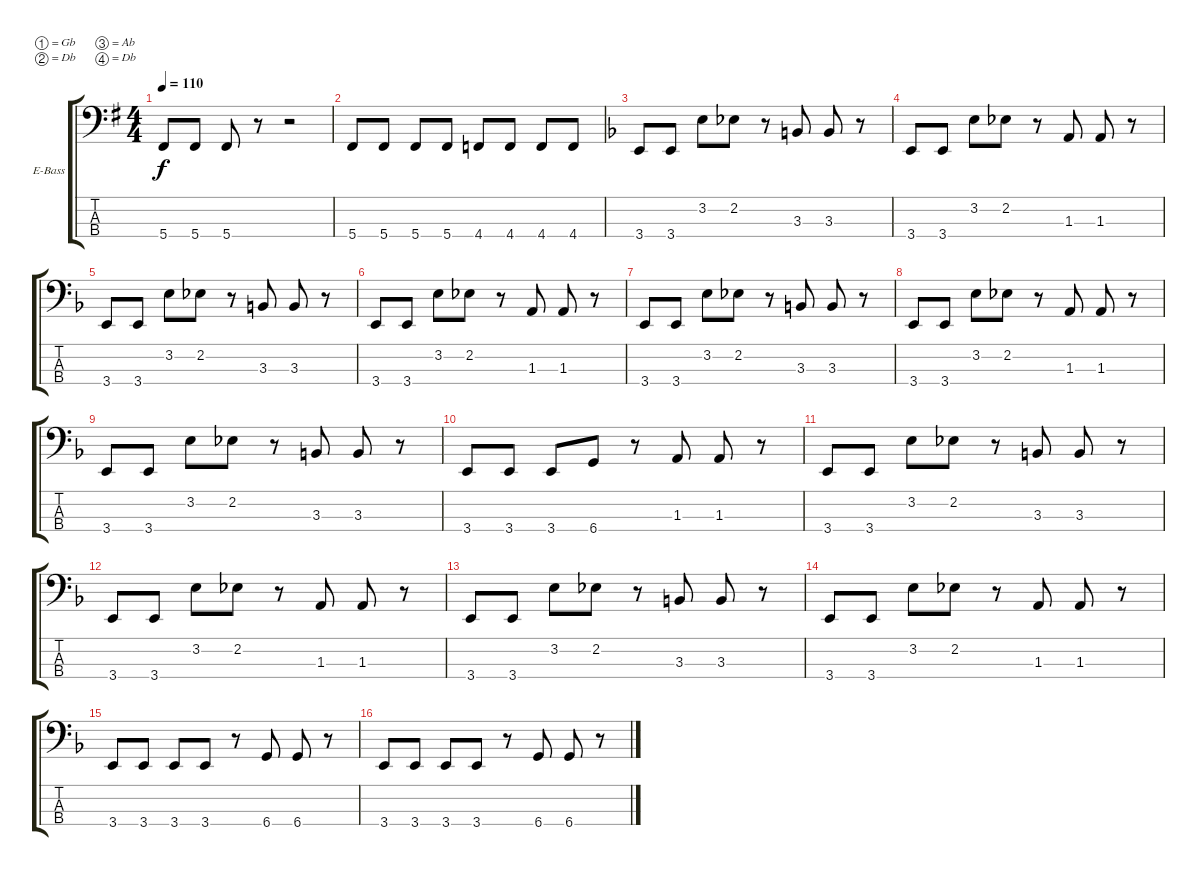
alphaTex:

\bracketExtendMode groupsimilarinstruments
\firstSystemTrackNameOrientation horizontal
\otherSystemsTrackNameOrientation horizontal
\track ("Untitled" "E-Bass") {instrument electricbassfinger}
\staff {score tabs}
\tuning (Gb2 Db2 Ab1 Db1)
\ts (4 4)
\tempo 110
\clef f4
\ks g
5.4.8{dy f} 5.4.8 5.4.8 r.8 r.2 |
5.4.8 5.4.8 5.4.8 5.4.8 4.4.8 4.4.8 4.4.8 4.4.8 |
\ks f
3.4.8 3.4.8 3.2.8 2.2.8 r.8 3.3.8 3.3.8 r.8 |
3.4.8 3.4.8 3.2.8 2.2.8 r.8 1.3.8 1.3.8 r.8 |
3.4.8 3.4.8 3.2.8 2.2.8 r.8 3.3.8 3.3.8 r.8 |
3.4.8 3.4.8 3.2.8 2.2.8 r.8 1.3.8 1.3.8 r.8 |
3.4.8 3.4.8 3.2.8 2.2.8 r.8 3.3.8 3.3.8 r.8 |
3.4.8 3.4.8 3.2.8 2.2.8 r.8 1.3.8 1.3.8 r.8 |
3.4.8 3.4.8 3.2.8 2.2.8 r.8 3.3.8 3.3.8 r.8 |
3.4.8 3.4.8 3.4.8 6.4.8 r.8 1.3.8 1.3.8 r.8 |
3.4.8 3.4.8 3.2.8 2.2.8 r.8 3.3.8 3.3.8 r.8 |
3.4.8 3.4.8 3.2.8 2.2.8 r.8 1.3.8 1.3.8 r.8 |
3.4.8 3.4.8 3.2.8 2.2.8 r.8 3.3.8 3.3.8 r.8 |
3.4.8 3.4.8 3.2.8 2.2.8 r.8 1.3.8 1.3.8 r.8 |
3.4.8 3.4.8 3.4.8 3.4.8 r.8 6.4.8 6.4.8 r.8 |
3.4.8 3.4.8 3.4.8 3.4.8 r.8 6.4.8 6.4.8 r.8
